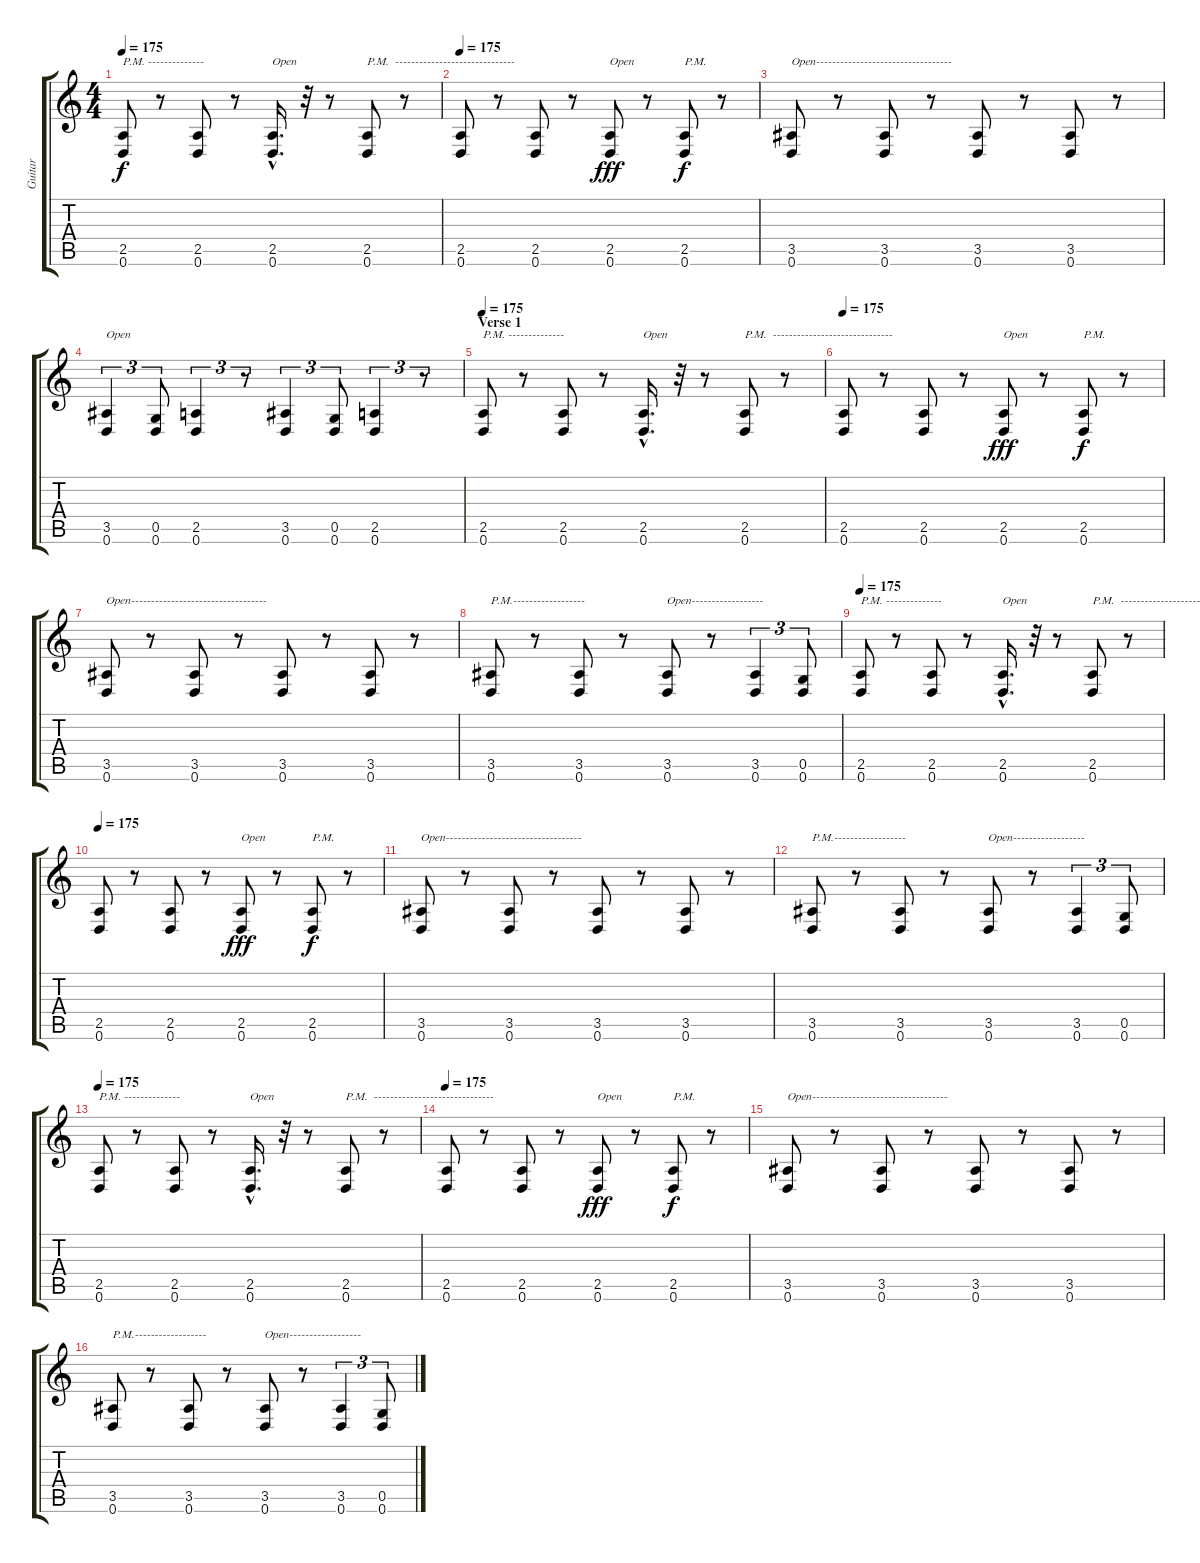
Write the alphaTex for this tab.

\track ("Guitar" "Guitar") {instrument electricguitarmuted}
\staff {score tabs}
\tuning (D4 A3 F3 C3 G2 D2) {hide}
\ts (4 4)
\tempo 175
\clef g2
\ks c
(2.5 0.6).8{txt "P.M. --------------" dy f instrument electricguitarmuted} r.8 (2.5 0.6).8 r.8 (2.5{hac} 0.6{hac}).16{d txt "Open" instrument electricguitarclean} r.32 r.8 (2.5 0.6).8{txt "P.M.  ------------------------------" instrument electricguitarmuted} r.8 |
\tempo 175
(2.5 0.6).8 r.8 (2.5 0.6).8 r.8 (2.5 0.6).8{txt "Open" dy fff instrument electricguitarclean} r.8 (2.5 0.6).8{txt "P.M." dy f instrument electricguitarmuted} r.8 |
(3.5 0.6).8{txt "Open----------------------------------" instrument electricguitarclean} r.8 (3.5 0.6).8 r.8 (3.5 0.6).8 r.8 (3.5 0.6).8 r.8 |
(3.5 0.6).4{tu (3 2) txt "Open" instrument electricguitarclean} (0.5 0.6).8{tu (3 2)} (2.5 0.6).4{tu (3 2)} r.8{tu (3 2)} (3.5 0.6).4{tu (3 2)} (0.5 0.6).8{tu (3 2)} (2.5 0.6).4{tu (3 2)} r.8{tu (3 2)} |
\section ("" "Verse 1")
\tempo 175
(2.5 0.6).8{txt "P.M. --------------" instrument electricguitarmuted} r.8 (2.5 0.6).8 r.8 (2.5{hac} 0.6{hac}).16{d txt "Open" instrument electricguitarclean} r.32 r.8 (2.5 0.6).8{txt "P.M.  ------------------------------" instrument electricguitarmuted} r.8 |
\tempo 175
(2.5 0.6).8 r.8 (2.5 0.6).8 r.8 (2.5 0.6).8{txt "Open" dy fff instrument electricguitarclean} r.8 (2.5 0.6).8{txt "P.M." dy f instrument electricguitarmuted} r.8 |
(3.5 0.6).8{txt "Open----------------------------------" instrument electricguitarclean} r.8 (3.5 0.6).8 r.8 (3.5 0.6).8 r.8 (3.5 0.6).8 r.8 |
(3.5 0.6).8{txt "P.M.------------------" instrument electricguitarmuted} r.8 (3.5 0.6).8 r.8 (3.5 0.6).8{txt "Open------------------" instrument electricguitarclean} r.8 (3.5 0.6).4{tu (3 2)} (0.5 0.6).8{tu (3 2) instrument electricguitarmuted} |
\tempo 175
(2.5 0.6).8{txt "P.M. --------------" instrument electricguitarmuted} r.8 (2.5 0.6).8 r.8 (2.5{hac} 0.6{hac}).16{d txt "Open" instrument electricguitarclean} r.32 r.8 (2.5 0.6).8{txt "P.M.  ------------------------------" instrument electricguitarmuted} r.8 |
\tempo 175
(2.5 0.6).8 r.8 (2.5 0.6).8 r.8 (2.5 0.6).8{txt "Open" dy fff instrument electricguitarclean} r.8 (2.5 0.6).8{txt "P.M." dy f instrument electricguitarmuted} r.8 |
(3.5 0.6).8{txt "Open----------------------------------" instrument electricguitarclean} r.8 (3.5 0.6).8 r.8 (3.5 0.6).8 r.8 (3.5 0.6).8 r.8 |
(3.5 0.6).8{txt "P.M.------------------" instrument electricguitarmuted} r.8 (3.5 0.6).8 r.8 (3.5 0.6).8{txt "Open------------------" instrument electricguitarclean} r.8 (3.5 0.6).4{tu (3 2)} (0.5 0.6).8{tu (3 2) instrument electricguitarmuted} |
\tempo 175
(2.5 0.6).8{txt "P.M. --------------" instrument electricguitarmuted} r.8 (2.5 0.6).8 r.8 (2.5{hac} 0.6{hac}).16{d txt "Open" instrument electricguitarclean} r.32 r.8 (2.5 0.6).8{txt "P.M.  ------------------------------" instrument electricguitarmuted} r.8 |
\tempo 175
(2.5 0.6).8 r.8 (2.5 0.6).8 r.8 (2.5 0.6).8{txt "Open" dy fff instrument electricguitarclean} r.8 (2.5 0.6).8{txt "P.M." dy f instrument electricguitarmuted} r.8 |
(3.5 0.6).8{txt "Open----------------------------------" instrument electricguitarclean} r.8 (3.5 0.6).8 r.8 (3.5 0.6).8 r.8 (3.5 0.6).8 r.8 |
(3.5 0.6).8{txt "P.M.------------------" instrument electricguitarmuted} r.8 (3.5 0.6).8 r.8 (3.5 0.6).8{txt "Open------------------" instrument electricguitarclean} r.8 (3.5 0.6).4{tu (3 2)} (0.5 0.6).8{tu (3 2) instrument electricguitarmuted}
